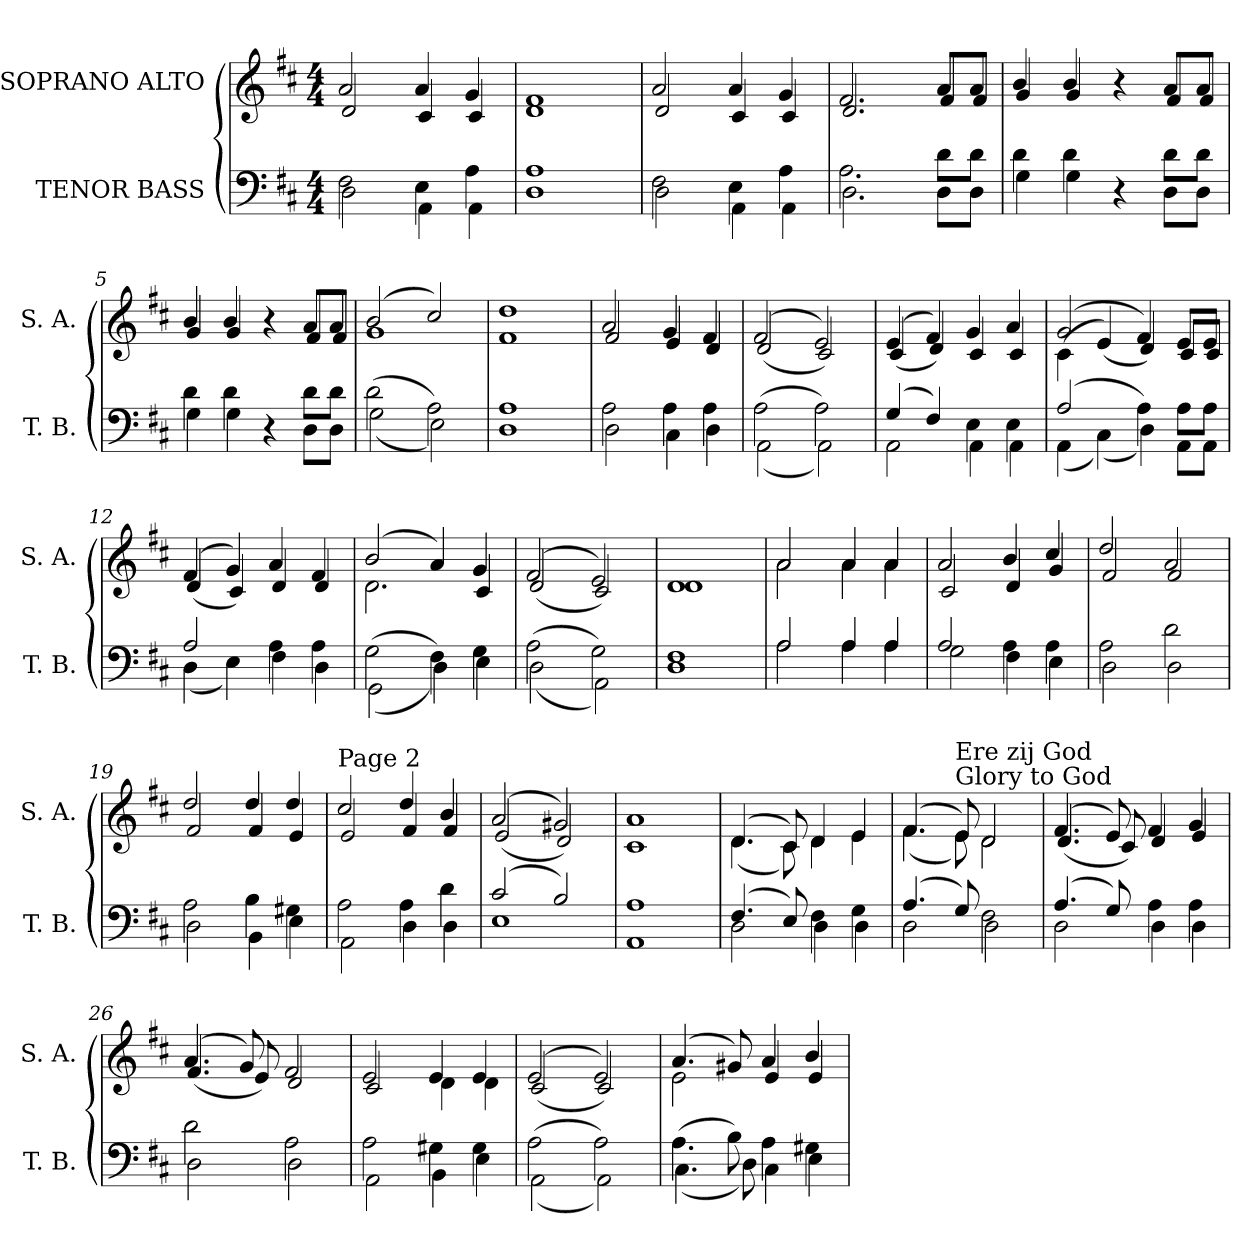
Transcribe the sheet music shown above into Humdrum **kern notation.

**kern	**kern
*part2	*part1
*staff2	*staff1
*I"TENOR BASS	*I"SOPRANO ALTO
*I'T. B.	*I'S. A.
!!LO:PB:g=z
*clefF4	*clefG2
*k[f#c#]	*k[f#c#]
*D:	*D:
*M4/4	*M4/4
=	=
*^	*^
2F#i\	2Di\	2ai/	2di/
4Ei\	4AAi\	4ai/	4c#i/
4Ai\	4AAi\	4gi/	4c#i/
=1	=1	=1	=1
1Ai	1Di	1f#i	1di
=2	=2	=2	=2
2F#i\	2Di\	2ai/	2di/
4Ei\	4AAi\	4ai/	4c#i/
4Ai\	4AAi\	4gi/	4c#i/
=3	=3	=3	=3
2.Ai\	2.Di\	2.f#i/	2.di/
8di\L	8Di\L	8ai/L	8f#i/L
8di\J	8Di\J	8ai/J	8f#i/J
=4	=4	=4	=4
4di\	4Gi\	4bi/	4gi/
4di\	4Gi\	4bi/	4gi/
4r	4ryy	4r	4ryy
8di\L	8Di\L	8ai/L	8f#i/L
8di\J	8Di\J	8ai/J	8f#i/J
!!LO:LB:g=z	!!
=5	=5	=5	=5
4di\	4Gi\	4bi/	4gi/
4di\	4Gi\	4bi/	4gi/
4r	4ryy	4r	4ryy
8di\L	8Di\L	8ai/L	8f#i/L
8di\J	8Di\J	8ai/J	8f#i/J
=6	=6	=6	=6
(2di\	(2Gi\	(2bi/	1gi
2Ai\)	2Ei\)	2cc#i/)	.
=7	=7	=7	=7
1Ai	1Di	1ddi	1f#i
=8	=8	=8	=8
2Ai\	2Di\	2ai/	2f#i/
4Ai\	4C#i\	4gi/	4ei/
4Ai\	4Di\	4f#i/	4di/
=9	=9	=9	=9
(2Ai\	(2AAi\	(2f#i/	(2di/
2Ai\)	2AAi\)	2ei/)	2c#i/)
!!LO:LB:g=z	!!
=10	=10	=10	=10
(4Gi/	2AAi\	(4ei/	(4c#i/
4F#i/)	.	4f#i/)	4di/)
4Ei\	4AAi\	4gi/	4c#i/
4Ei\	4AAi\	4ai/	4c#i/
=11	=11	=11	=11
(2Ai/	(4AAi\	(2gi/	(4c#i\
.	(4C#i\)	.	(4ei/)
4Ai\)	4Di\)	4f#i/)	4di/)
8Ai\L	8AAi\L	8ei/L	8c#i/L
8Ai\J	8AAi\J	8ei/J	8c#i/J
=12	=12	=12	=12
2Ai/	(4Di\	(4f#i/	(4di/
.	4Ei\)	4gi/)	4c#i/)
4Ai\	4F#i\	4ai/	4di/
4Ai\	4Di\	4f#i/	4di/
=13	=13	=13	=13
(2Gi\	(2GGi\	(2bi/	2.di\
4F#i\)	4Di\)	4ai/)	.
4Gi\	4Ei\	4gi/	4c#i/
=14	=14	=14	=14
(2Ai\	(2Di\	(2f#i/	(2di/
2Gi\)	2AAi\)	2ei/)	2c#i/)
!!LO:LB:g=z	!!
=15	=15	=15	=15
1F#i	1Di	1di	1di
=16	=16	=16	=16
2Ai/	2Ai\	2ai/	2ai\
4Ai/	4Ai\	4ai/	4ai\
4Ai/	4Ai\	4ai/	4ai\
=17	=17	=17	=17
2Ai/	2Gi\	2ai/	2c#i/
4Ai\	4F#i\	4bi/	4di/
4Ai\	4Ei\	4cc#i/	4gi/
=18	=18	=18	=18
2Ai\	2Di\	2ddi/	2f#i/
2di\	2Di\	2ai/	2f#i/
=19	=19	=19	=19
2Ai\	2Di\	2ddi/	2f#i/
4Bi\	4BBi\	4ddi/	4f#i/
4G#Xi\	4Ei\	4ddi/	4ei/
!!LO:PB:g=z	!!
=20	=20	=20	=20
!	!	!LO:TX:a:t=Page 2	!
2Ai\	2AAi\	2cc#i/	2ei/
4Ai\	4Di\	4ddi/	4f#i/
4di\	4Di\	4bi/	4f#i/
=21	=21	=21	=21
(2c#i/	1Ei	(2ai/	(2ei/
2Bi/)	.	2g#Xi/)	2di/)
=22	=22	=22	=22
1Ai	1AAi	1ai	1c#i
=23	=23	=23	=23
(4.F#i/	2Di\	(4.di/	(4.di\
8Ei/)	.	8c#i/)	8c#i\)
4F#i\	4Di\	4di/	4di\
4Gi\	4Di\	4ei/	4ei\
=24	=24	=24	=24
(4.Ai/	2Di\	(4.f#i/	(4.f#i\
!	!	!LO:TX:a:t=Glory to God	!
!	!	!LO:TX:t=Ere zij God	!
8Gi/)	.	8ei/)	8ei\)
2F#i\	2Di\	2di/	2di\
!!LO:LB:g=z	!!
=25	=25	=25	=25
(4.Ai/	2Di\	(4.f#i/	(4.di/
8Gi/)	.	8ei/)	8c#i/)
4Ai\	4Di\	4f#i/	4di/
4Ai\	4Di\	4gi/	4ei/
=26	=26	=26	=26
2di\	2Di\	(4.ai/	(4.f#i/
.	.	8gi/)	8ei/)
2Ai\	2Di\	2f#i/	2di/
=27	=27	=27	=27
2Ai\	2AAi\	2ei/	2c#i/
4G#Xi\	4BBi\	4ei/	4di\
4G#i\	4Ei\	4ei/	4di\
=28	=28	=28	=28
(2Ai\	(2AAi\	(2ei/	(2c#i/
2Ai\)	2AAi\)	2ei/)	2c#i/)
=29	=29	=29	=29
(4.Ai\	(4.C#i\	(4.ai/	2ei\
8Bi\)	8Di\)	8g#Xi/)	.
4Ai\	4C#i\	4ai/	4ei/
4G#Xi\	4Ei\	4bi/	4ei/
*v	*v	*	*
*	*v	*v
=	=
*-	*-
